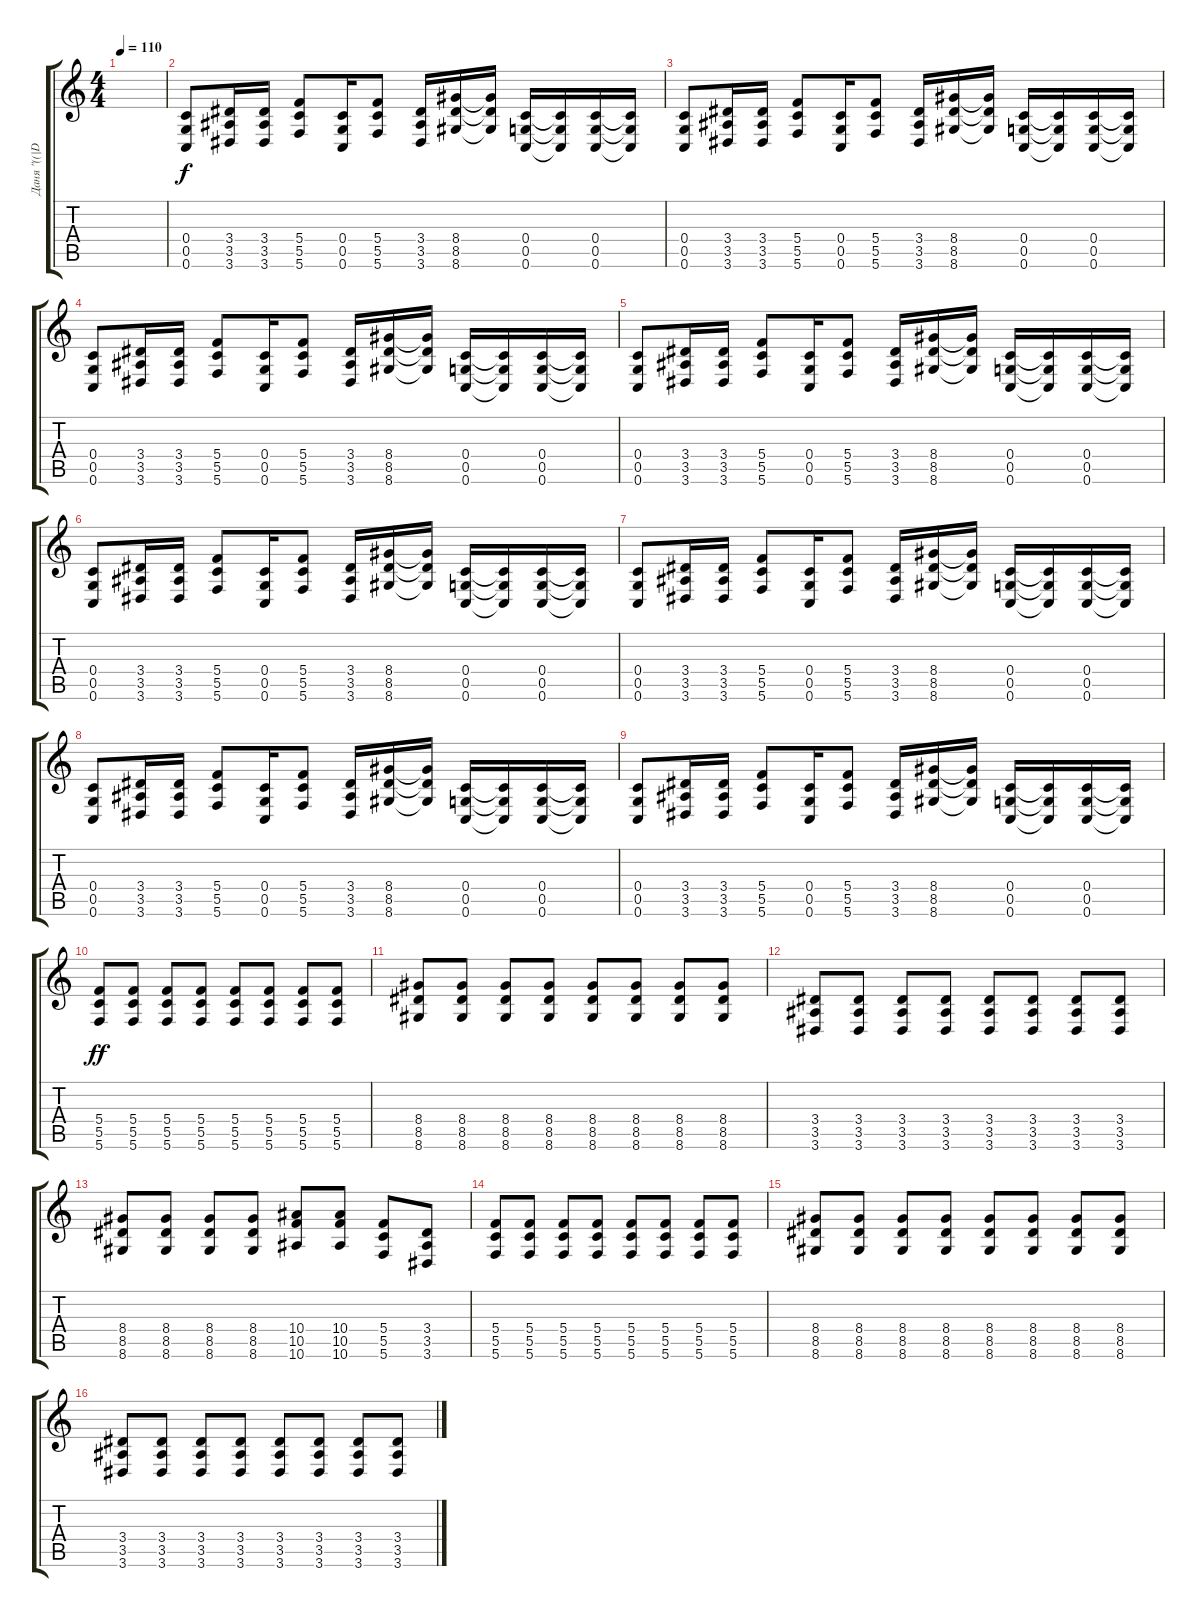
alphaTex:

\track ("Даня \"((|DistortioN|)) \" Туманов" "Даня \"((|D") {instrument distortionguitar}
\staff {score tabs}
\tuning (D4 A3 F3 C3 G2 C2) {hide}
\ts (4 4)
\tempo 110
\clef g2
\ks c
|
(0.4 0.5 0.6).8{dy f} (3.4 3.5 3.6).16 (3.4 3.5 3.6).16 (5.4 5.5 5.6).8 (0.4 0.5 0.6).16 (5.4 5.5 5.6).8 (3.4 3.5 3.6).16 (8.4 8.5 8.6).16 (8.4{t} 8.5{t} 8.6{t}).16 (0.4 0.5 0.6).16 (0.4{t} 0.5{t} 0.6{t}).16 (0.4 0.5 0.6).16 (0.4{t} 0.5{t} 0.6{t}).16 |
(0.4 0.5 0.6).8 (3.4 3.5 3.6).16 (3.4 3.5 3.6).16 (5.4 5.5 5.6).8 (0.4 0.5 0.6).16 (5.4 5.5 5.6).8 (3.4 3.5 3.6).16 (8.4 8.5 8.6).16 (8.4{t} 8.5{t} 8.6{t}).16 (0.4 0.5 0.6).16 (0.4{t} 0.5{t} 0.6{t}).16 (0.4 0.5 0.6).16 (0.4{t} 0.5{t} 0.6{t}).16 |
(0.4 0.5 0.6).8 (3.4 3.5 3.6).16 (3.4 3.5 3.6).16 (5.4 5.5 5.6).8 (0.4 0.5 0.6).16 (5.4 5.5 5.6).8 (3.4 3.5 3.6).16 (8.4 8.5 8.6).16 (8.4{t} 8.5{t} 8.6{t}).16 (0.4 0.5 0.6).16 (0.4{t} 0.5{t} 0.6{t}).16 (0.4 0.5 0.6).16 (0.4{t} 0.5{t} 0.6{t}).16 |
(0.4 0.5 0.6).8 (3.4 3.5 3.6).16 (3.4 3.5 3.6).16 (5.4 5.5 5.6).8 (0.4 0.5 0.6).16 (5.4 5.5 5.6).8 (3.4 3.5 3.6).16 (8.4 8.5 8.6).16 (8.4{t} 8.5{t} 8.6{t}).16 (0.4 0.5 0.6).16 (0.4{t} 0.5{t} 0.6{t}).16 (0.4 0.5 0.6).16 (0.4{t} 0.5{t} 0.6{t}).16 |
(0.4 0.5 0.6).8 (3.4 3.5 3.6).16 (3.4 3.5 3.6).16 (5.4 5.5 5.6).8 (0.4 0.5 0.6).16 (5.4 5.5 5.6).8 (3.4 3.5 3.6).16 (8.4 8.5 8.6).16 (8.4{t} 8.5{t} 8.6{t}).16 (0.4 0.5 0.6).16 (0.4{t} 0.5{t} 0.6{t}).16 (0.4 0.5 0.6).16 (0.4{t} 0.5{t} 0.6{t}).16 |
(0.4 0.5 0.6).8 (3.4 3.5 3.6).16 (3.4 3.5 3.6).16 (5.4 5.5 5.6).8 (0.4 0.5 0.6).16 (5.4 5.5 5.6).8 (3.4 3.5 3.6).16 (8.4 8.5 8.6).16 (8.4{t} 8.5{t} 8.6{t}).16 (0.4 0.5 0.6).16 (0.4{t} 0.5{t} 0.6{t}).16 (0.4 0.5 0.6).16 (0.4{t} 0.5{t} 0.6{t}).16 |
(0.4 0.5 0.6).8 (3.4 3.5 3.6).16 (3.4 3.5 3.6).16 (5.4 5.5 5.6).8 (0.4 0.5 0.6).16 (5.4 5.5 5.6).8 (3.4 3.5 3.6).16 (8.4 8.5 8.6).16 (8.4{t} 8.5{t} 8.6{t}).16 (0.4 0.5 0.6).16 (0.4{t} 0.5{t} 0.6{t}).16 (0.4 0.5 0.6).16 (0.4{t} 0.5{t} 0.6{t}).16 |
(0.4 0.5 0.6).8 (3.4 3.5 3.6).16 (3.4 3.5 3.6).16 (5.4 5.5 5.6).8 (0.4 0.5 0.6).16 (5.4 5.5 5.6).8 (3.4 3.5 3.6).16 (8.4 8.5 8.6).16 (8.4{t} 8.5{t} 8.6{t}).16 (0.4 0.5 0.6).16 (0.4{t} 0.5{t} 0.6{t}).16 (0.4 0.5 0.6).16 (0.4{t} 0.5{t} 0.6{t}).16 |
(5.4 5.5 5.6).8{dy ff} (5.4 5.5 5.6).8 (5.4 5.5 5.6).8 (5.4 5.5 5.6).8 (5.4 5.5 5.6).8 (5.4 5.5 5.6).8 (5.4 5.5 5.6).8 (5.4 5.5 5.6).8 |
(8.4 8.5 8.6).8 (8.4 8.5 8.6).8 (8.4 8.5 8.6).8 (8.4 8.5 8.6).8 (8.4 8.5 8.6).8 (8.4 8.5 8.6).8 (8.4 8.5 8.6).8 (8.4 8.5 8.6).8 |
(3.4 3.5 3.6).8 (3.4 3.5 3.6).8 (3.4 3.5 3.6).8 (3.4 3.5 3.6).8 (3.4 3.5 3.6).8 (3.4 3.5 3.6).8 (3.4 3.5 3.6).8 (3.4 3.5 3.6).8 |
(8.4 8.5 8.6).8 (8.4 8.5 8.6).8 (8.4 8.5 8.6).8 (8.4 8.5 8.6).8 (10.4 10.5 10.6).8 (10.4 10.5 10.6).8 (5.4 5.5 5.6).8 (3.4 3.5 3.6).8 |
(5.4 5.5 5.6).8 (5.4 5.5 5.6).8 (5.4 5.5 5.6).8 (5.4 5.5 5.6).8 (5.4 5.5 5.6).8 (5.4 5.5 5.6).8 (5.4 5.5 5.6).8 (5.4 5.5 5.6).8 |
(8.4 8.5 8.6).8 (8.4 8.5 8.6).8 (8.4 8.5 8.6).8 (8.4 8.5 8.6).8 (8.4 8.5 8.6).8 (8.4 8.5 8.6).8 (8.4 8.5 8.6).8 (8.4 8.5 8.6).8 |
(3.4 3.5 3.6).8 (3.4 3.5 3.6).8 (3.4 3.5 3.6).8 (3.4 3.5 3.6).8 (3.4 3.5 3.6).8 (3.4 3.5 3.6).8 (3.4 3.5 3.6).8 (3.4 3.5 3.6).8
